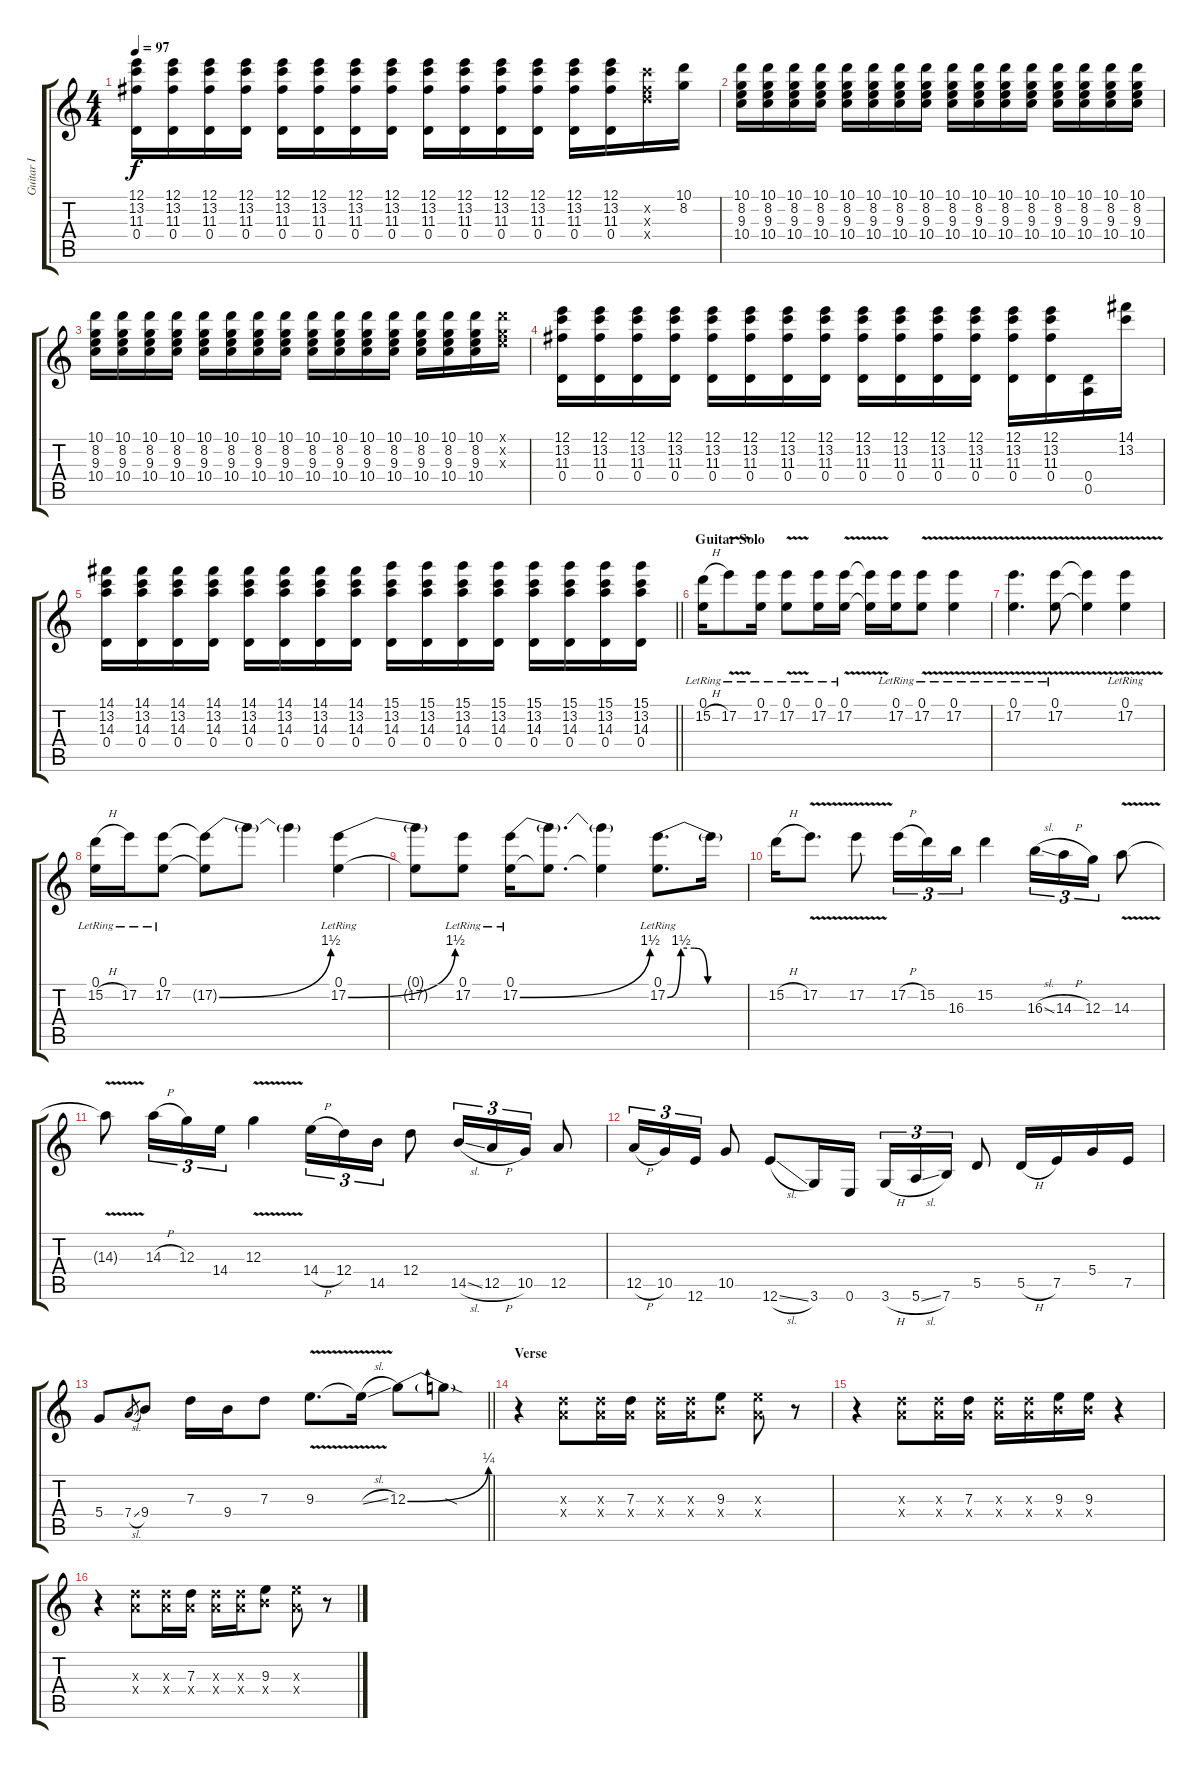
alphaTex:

\track ("Guitar I" "Guitar I") {instrument distortionguitar}
\staff {score tabs}
\tuning (E4 B3 G3 D3 A2 E2) {hide}
\ts (4 4)
\tempo 97
\clef g2
\ks c
(12.1 13.2 11.3 0.4).16{dy f} (12.1 13.2 11.3 0.4).16 (12.1 13.2 11.3 0.4).16 (12.1 13.2 11.3 0.4).16 (12.1 13.2 11.3 0.4).16 (12.1 13.2 11.3 0.4).16 (12.1 13.2 11.3 0.4).16 (12.1 13.2 11.3 0.4).16 (12.1 13.2 11.3 0.4).16 (12.1 13.2 11.3 0.4).16 (12.1 13.2 11.3 0.4).16 (12.1 13.2 11.3 0.4).16 (12.1 13.2 11.3 0.4).16 (12.1 13.2 11.3 0.4).16 (13.2{x} 11.3{x} 12.4{x}).16 (10.1 8.2).16 |
(10.1 8.2 9.3 10.4).16 (10.1 8.2 9.3 10.4).16 (10.1 8.2 9.3 10.4).16 (10.1 8.2 9.3 10.4).16 (10.1 8.2 9.3 10.4).16 (10.1 8.2 9.3 10.4).16 (10.1 8.2 9.3 10.4).16 (10.1 8.2 9.3 10.4).16 (10.1 8.2 9.3 10.4).16 (10.1 8.2 9.3 10.4).16 (10.1 8.2 9.3 10.4).16 (10.1 8.2 9.3 10.4).16 (10.1 8.2 9.3 10.4).16 (10.1 8.2 9.3 10.4).16 (10.1 8.2 9.3 10.4).16 (10.1 8.2 9.3 10.4).16 |
(10.1 8.2 9.3 10.4).16 (10.1 8.2 9.3 10.4).16 (10.1 8.2 9.3 10.4).16 (10.1 8.2 9.3 10.4).16 (10.1 8.2 9.3 10.4).16 (10.1 8.2 9.3 10.4).16 (10.1 8.2 9.3 10.4).16 (10.1 8.2 9.3 10.4).16 (10.1 8.2 9.3 10.4).16 (10.1 8.2 9.3 10.4).16 (10.1 8.2 9.3 10.4).16 (10.1 8.2 9.3 10.4).16 (10.1 8.2 9.3 10.4).16 (10.1 8.2 9.3 10.4).16 (10.1 8.2 9.3 10.4).16 (10.1{x} 8.2{x} 9.3{x}).16 |
(12.1 13.2 11.3 0.4).16 (12.1 13.2 11.3 0.4).16 (12.1 13.2 11.3 0.4).16 (12.1 13.2 11.3 0.4).16 (12.1 13.2 11.3 0.4).16 (12.1 13.2 11.3 0.4).16 (12.1 13.2 11.3 0.4).16 (12.1 13.2 11.3 0.4).16 (12.1 13.2 11.3 0.4).16 (12.1 13.2 11.3 0.4).16 (12.1 13.2 11.3 0.4).16 (12.1 13.2 11.3 0.4).16 (12.1 13.2 11.3 0.4).16 (12.1 13.2 11.3 0.4).16 (0.4 0.5).16 (14.1 13.2).16 |
\barLineRight lightlight
(14.1 13.2 14.3 0.4).16 (14.1 13.2 14.3 0.4).16 (14.1 13.2 14.3 0.4).16 (14.1 13.2 14.3 0.4).16 (14.1 13.2 14.3 0.4).16 (14.1 13.2 14.3 0.4).16 (14.1 13.2 14.3 0.4).16 (14.1 13.2 14.3 0.4).16 (15.1 13.2 14.3 0.4).16 (15.1 13.2 14.3 0.4).16 (15.1 13.2 14.3 0.4).16 (15.1 13.2 14.3 0.4).16 (15.1 13.2 14.3 0.4).16 (15.1 13.2 14.3 0.4).16 (15.1 13.2 14.3 0.4).16 (15.1 13.2 14.3 0.4).16 |
\section ("" "Guitar Solo")
(0.1{lr} 15.2{h lr}).16 17.2{v lr}.8 (0.1{lr} 17.2{lr}).16 (0.1{lr} 17.2{v lr}).8 (0.1{lr} 17.2{lr}).16 (0.1{lr} 17.2{v lr}).16 (0.1{t} 17.2{t}).16 (0.1{lr} 17.2{lr}).16 (0.1{lr} 17.2{v lr}).8 (0.1{lr} 17.2{v lr}).4 |
(0.1{lr} 17.2{v lr}).4{d} (0.1{lr} 17.2{v lr}).8 (0.1{t} 17.2{t}).4 (0.1{lr} 17.2{v lr}).4 |
(0.1{lr} 15.2{h lr}).16 17.2{lr}.16 (0.1{lr} 17.2{lr}).8 (0.1{t} 17.2{be (bend 0 0 60 6) t}).8 17.2{t}.8 17.2{t}.4 (0.1{lr} 17.2{be (bend 0 0 60 6) lr}).4 |
(0.1{t} 17.2{t}).8 (0.1{lr} 17.2{lr}).8 (0.1{lr} 17.2{be (bend 0 0 60 6) lr}).16 (0.1{t} 17.2{t}).8{d} (0.1{t} 17.2{t}).4 (0.1{lr} 17.2{be (custom 0 0 10 6 20 6 30 0 60 0) lr}).8{d} 17.2{t}.16 |
15.2{h}.16 17.2{v}.8{d} 17.2{v}.8 17.2{h}.16{tu (3 2)} 15.2.16{tu (3 2)} 16.3.16{tu (3 2)} 15.2.4 16.3{sl}.16{tu (3 2)} 14.3{h}.16{tu (3 2)} 12.3.16{tu (3 2)} 14.3{v}.8 |
14.3{t}.8 14.3{h}.16{tu (3 2)} 12.3.16{tu (3 2)} 14.4.16{tu (3 2)} 12.3{v}.4 14.4{h}.16{tu (3 2)} 12.4.16{tu (3 2)} 14.5.16{tu (3 2)} 12.4.8 14.5{sl}.16{tu (3 2)} 12.5{h}.16{tu (3 2)} 10.5.16{tu (3 2)} 12.5.8 |
12.5{h}.16{tu (3 2)} 10.5.16{tu (3 2)} 12.6.16{tu (3 2)} 10.5.8 12.6{sl}.8 3.6.16 0.6.16 3.6{h}.16{tu (3 2)} 5.6{sl}.16{tu (3 2)} 7.6.16{tu (3 2)} 5.5.8 5.5{h}.16 7.5.16 5.4.16 7.5.16 |
\barLineRight lightlight
5.4.8 7.4{sl}.8{gr} 9.4.8 7.3.16 9.4.16 7.3.8 9.3{v}.8{d} 9.3{sl t}.16 12.3{be (bend 0 0 60 1)}.8 12.3{sod t}.8 |
\section ("" "Verse")
r.4 (7.3{x} 7.4{x}).8 (7.3{x} 7.4{x}).16 (7.3 7.4{x}).16 (7.3{x} 7.4{x}).16 (7.3{x} 7.4{x}).16 (9.3 9.4{x}).8 (9.3{x} 7.4{x}).8 r.8 |
r.4 (7.3{x} 7.4{x}).8 (7.3{x} 7.4{x}).16 (7.3 7.4{x}).16 (7.3{x} 7.4{x}).16 (7.3{x} 7.4{x}).16 (9.3 9.4{x}).16 (9.3 9.4{x}).16 r.4 |
r.4 (7.3{x} 7.4{x}).8 (7.3{x} 7.4{x}).16 (7.3 7.4{x}).16 (7.3{x} 7.4{x}).16 (7.3{x} 7.4{x}).16 (9.3 9.4{x}).8 (9.3{x} 7.4{x}).8 r.8
